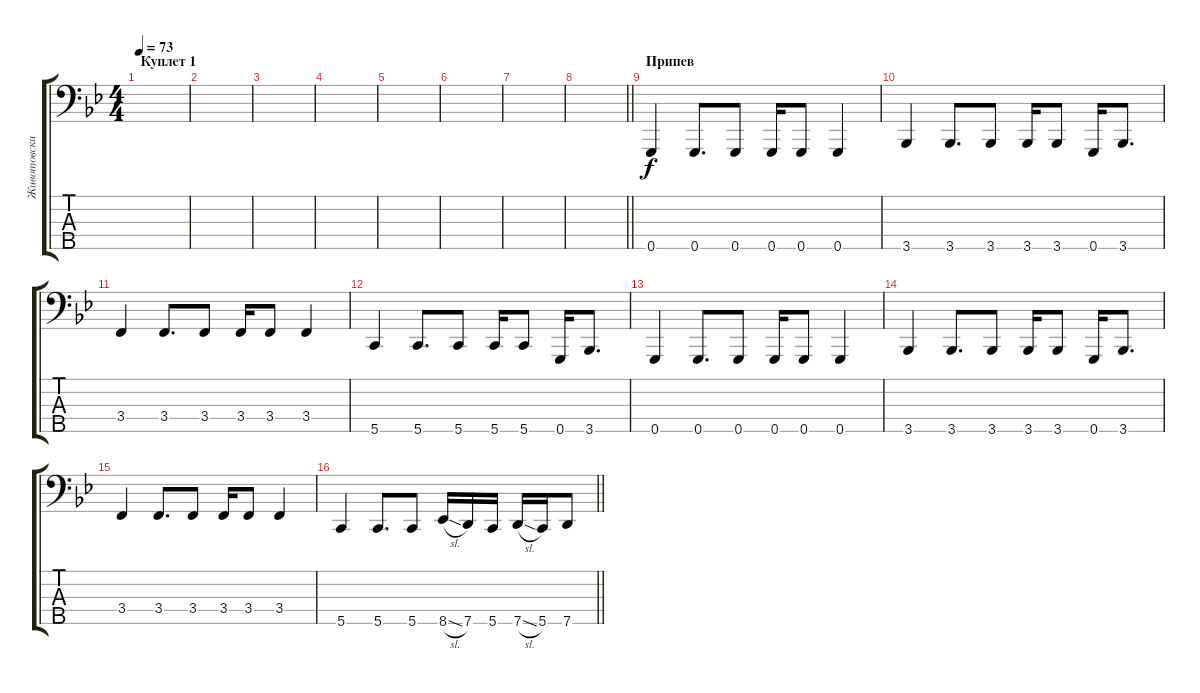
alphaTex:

\track ("Животовский" "Животовски") {instrument electricbassfinger}
\staff {score tabs}
\tuning (E2 C2 G1 D1 G0) {hide}
\ts (4 4)
\section ("" "Куплет 1")
\tempo 73
\clef f4
\ks gminor
|
|
|
|
|
|
|
\barLineRight lightlight
|
\section ("" "Припев")
0.5.4 0.5.8{d} 0.5.8 0.5.16 0.5.8 0.5.4 |
3.5.4 3.5.8{d} 3.5.8 3.5.16 3.5.8 0.5.16 3.5.8{d} |
3.4.4 3.4.8{d} 3.4.8 3.4.16 3.4.8 3.4.4 |
5.5.4 5.5.8{d} 5.5.8 5.5.16 5.5.8 0.5.16 3.5.8{d} |
0.5.4 0.5.8{d} 0.5.8 0.5.16 0.5.8 0.5.4 |
3.5.4 3.5.8{d} 3.5.8 3.5.16 3.5.8 0.5.16 3.5.8{d} |
3.4.4 3.4.8{d} 3.4.8 3.4.16 3.4.8 3.4.4 |
\barLineRight lightlight
5.5.4 5.5.8{d} 5.5.8 8.5{sl}.16 7.5.16 5.5.16 7.5{sl}.16 5.5.16 7.5.8
